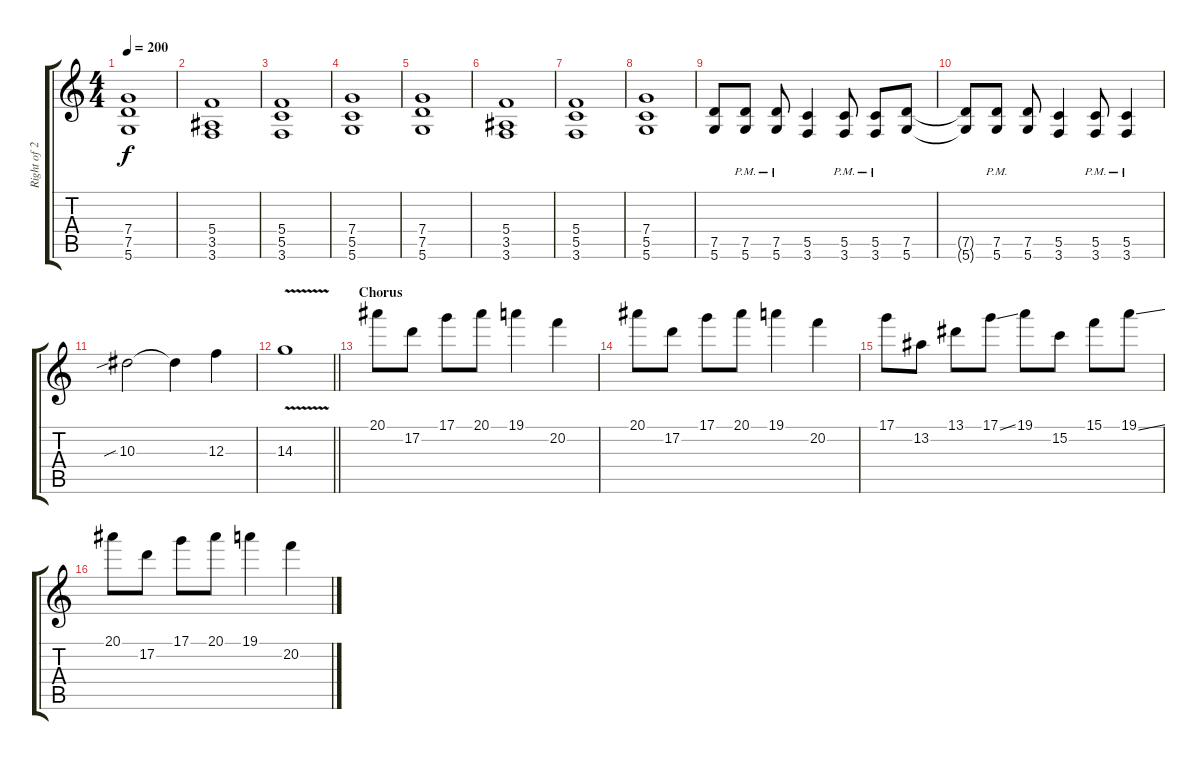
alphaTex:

\track ("Right of 2A" "Right of 2") {solo instrument overdrivenguitar}
\staff {score tabs}
\tuning (D4 A3 F3 C3 G2 D2) {hide}
\ts (4 4)
\tempo 200
\clef g2
\ks c
(7.4 7.5 5.6).1{dy f} |
(5.4 3.5 3.6).1 |
(5.4 5.5 3.6).1 |
(7.4 5.5 5.6).1 |
(7.4 7.5 5.6).1 |
(5.4 3.5 3.6).1 |
(5.4 5.5 3.6).1 |
(7.4 5.5 5.6).1 |
(7.5 5.6).8 (7.5{pm} 5.6{pm}).8 (7.5{pm} 5.6{pm}).8 (5.5 3.6).4 (5.5{pm} 3.6{pm}).8 (5.5{pm} 3.6{pm}).8 (7.5 5.6).8 |
(7.5{t} 5.6{t}).8 (7.5{pm} 5.6{pm}).8 (7.5 5.6).8 (5.5 3.6).4 (5.5{pm} 3.6{pm}).8 (5.5{pm} 3.6{pm}).4 |
10.3{sib}.2 10.3{t}.4 12.3.4 |
\barLineRight lightlight
14.3{v}.1 |
\section ("" "Chorus")
20.1.8 17.2.8 17.1.8 20.1.8 19.1.4 20.2.4 |
20.1.8 17.2.8 17.1.8 20.1.8 19.1.4 20.2.4 |
17.1.8 13.2.8 13.1.8 17.1{ss}.8 19.1.8 15.2.8 15.1.8 19.1{ss}.8 |
20.1.8 17.2.8 17.1.8 20.1.8 19.1.4 20.2.4
